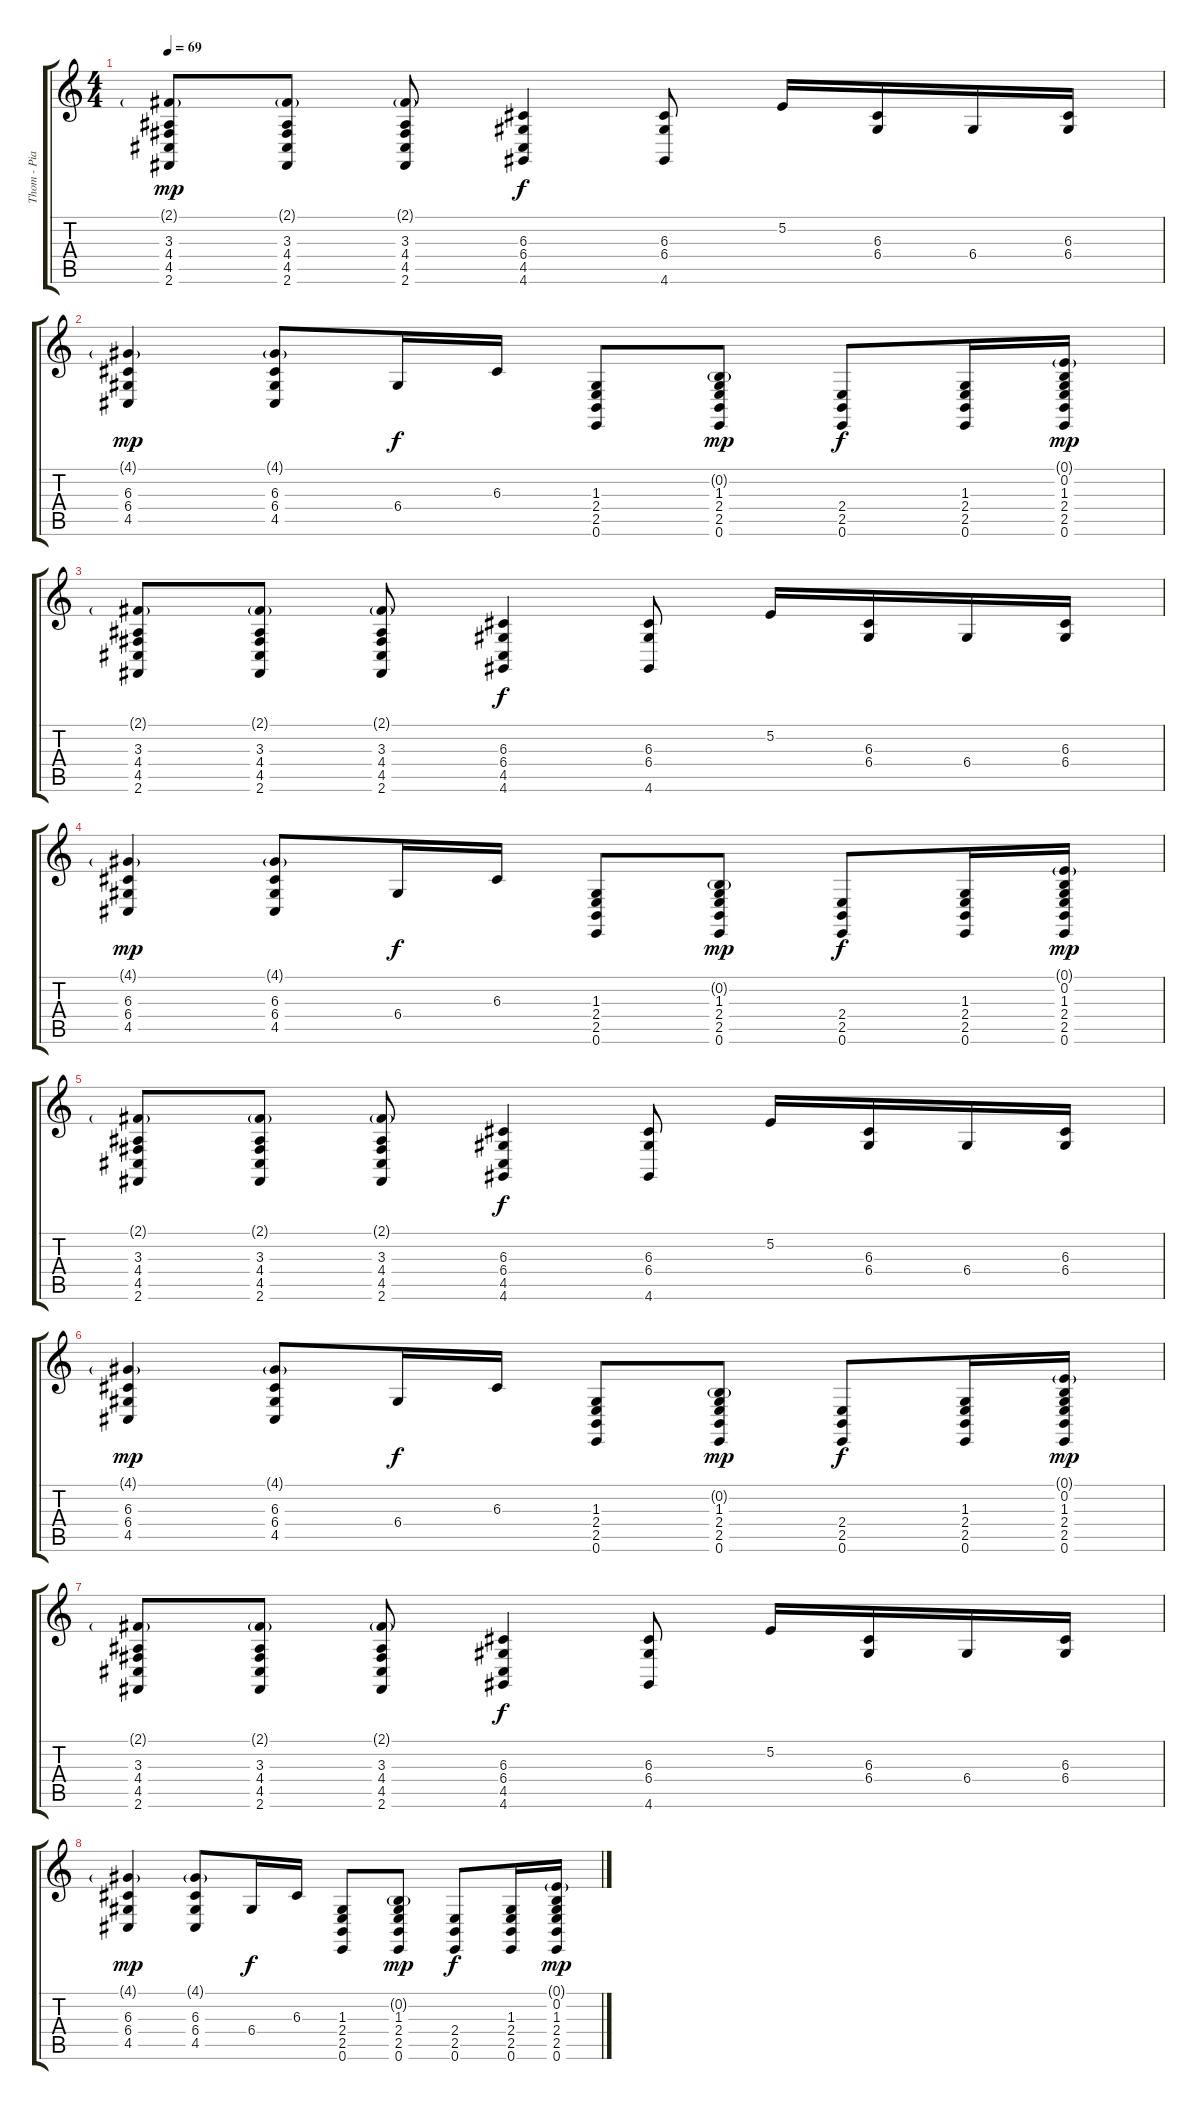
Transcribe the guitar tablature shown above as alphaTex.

\track ("Thom - Piano" "Thom - Pia") {instrument acousticgrandpiano}
\staff {score tabs}
\tuning (E4 B3 G3 D3 A2 E2) {hide}
\ts (4 4)
\tempo 69
\clef g2
\ks c
(2.1{g} 3.3 4.4 4.5 2.6).8{dy mp} (2.1{g} 3.3 4.4 4.5 2.6).8 (2.1{g} 3.3 4.4 4.5 2.6).8 (6.3 6.4 4.5 4.6).4{dy f} (6.3 6.4 4.6).8 5.2.16 (6.3 6.4).16 6.4.16 (6.3 6.4).16 |
(4.1{g} 6.3 6.4 4.5).4{dy mp} (4.1{g} 6.3 6.4 4.5).8 6.4.16{dy f} 6.3.16 (1.3 2.4 2.5 0.6).8 (0.2{g} 1.3 2.4 2.5 0.6).8{dy mp} (2.4 2.5 0.6).8{dy f} (1.3 2.4 2.5 0.6).16 (0.1{g} 0.2 1.3 2.4 2.5 0.6).16{dy mp} |
(2.1{g} 3.3 4.4 4.5 2.6).8 (2.1{g} 3.3 4.4 4.5 2.6).8 (2.1{g} 3.3 4.4 4.5 2.6).8 (6.3 6.4 4.5 4.6).4{dy f} (6.3 6.4 4.6).8 5.2.16 (6.3 6.4).16 6.4.16 (6.3 6.4).16 |
(4.1{g} 6.3 6.4 4.5).4{dy mp} (4.1{g} 6.3 6.4 4.5).8 6.4.16{dy f} 6.3.16 (1.3 2.4 2.5 0.6).8 (0.2{g} 1.3 2.4 2.5 0.6).8{dy mp} (2.4 2.5 0.6).8{dy f} (1.3 2.4 2.5 0.6).16 (0.1{g} 0.2 1.3 2.4 2.5 0.6).16{dy mp} |
(2.1{g} 3.3 4.4 4.5 2.6).8 (2.1{g} 3.3 4.4 4.5 2.6).8 (2.1{g} 3.3 4.4 4.5 2.6).8 (6.3 6.4 4.5 4.6).4{dy f} (6.3 6.4 4.6).8 5.2.16 (6.3 6.4).16 6.4.16 (6.3 6.4).16 |
(4.1{g} 6.3 6.4 4.5).4{dy mp} (4.1{g} 6.3 6.4 4.5).8 6.4.16{dy f} 6.3.16 (1.3 2.4 2.5 0.6).8 (0.2{g} 1.3 2.4 2.5 0.6).8{dy mp} (2.4 2.5 0.6).8{dy f} (1.3 2.4 2.5 0.6).16 (0.1{g} 0.2 1.3 2.4 2.5 0.6).16{dy mp} |
(2.1{g} 3.3 4.4 4.5 2.6).8 (2.1{g} 3.3 4.4 4.5 2.6).8 (2.1{g} 3.3 4.4 4.5 2.6).8 (6.3 6.4 4.5 4.6).4{dy f} (6.3 6.4 4.6).8 5.2.16 (6.3 6.4).16 6.4.16 (6.3 6.4).16 |
(4.1{g} 6.3 6.4 4.5).4{dy mp} (4.1{g} 6.3 6.4 4.5).8 6.4.16{dy f} 6.3.16 (1.3 2.4 2.5 0.6).8 (0.2{g} 1.3 2.4 2.5 0.6).8{dy mp} (2.4 2.5 0.6).8{dy f} (1.3 2.4 2.5 0.6).16 (0.1{g} 0.2 1.3 2.4 2.5 0.6).16{dy mp}
